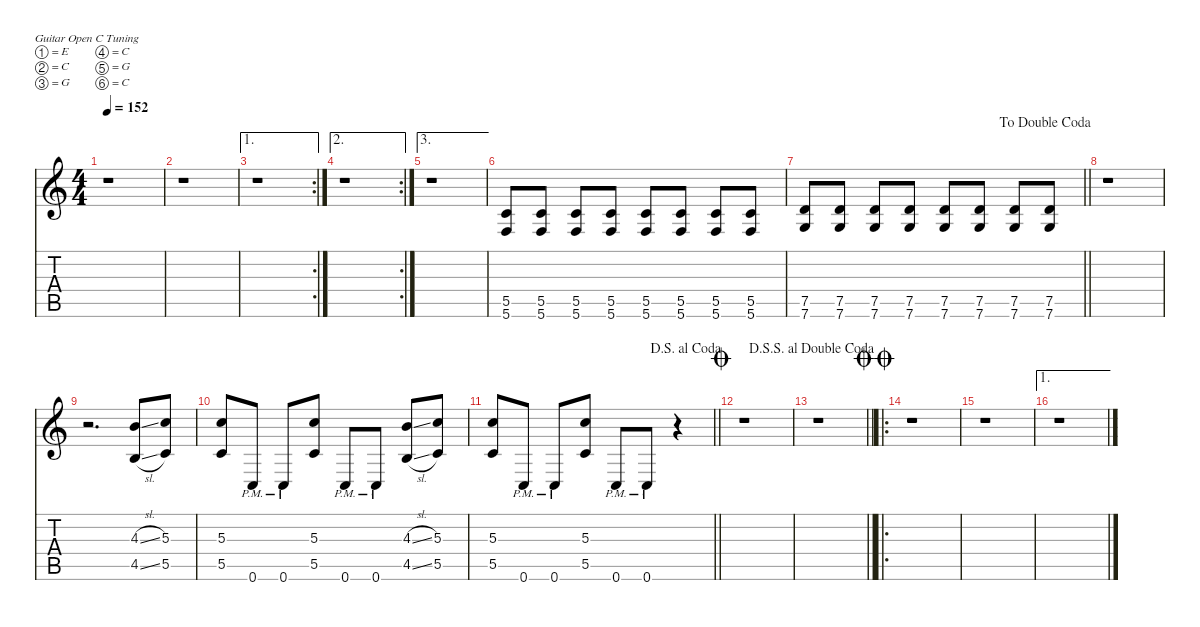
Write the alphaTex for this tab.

\defaultSystemsLayout 4
\hideDynamics
\bracketExtendMode nobrackets
\singleTrackTrackNamePolicy hidden
\multiTrackTrackNamePolicy hidden
\firstSystemTrackNameMode fullname
\firstSystemTrackNameOrientation horizontal
\otherSystemsTrackNameOrientation horizontal
\track ("Guitar 2" "od.guit.") {defaultSystemsLayout 4 instrument overdrivenguitar}
\staff {score tabs}
\tuning (E4 C4 G3 C3 G2 C2)
\ts (4 4)
\tempo 152
\clef g2
\ks c
r.1{dy f beam Down} |
r.1{beam Down} |
\ae 1
\rc 2
r.1{beam Down} |
\ae 2
\rc 2
r.1{beam Down} |
\ae 3
r.1{beam Down} |
(5.5 5.6).8{beam Up} (5.5 5.6).8{beam Up} (5.5 5.6).8{beam Up} (5.5 5.6).8{beam Up} (5.5 5.6).8{beam Up} (5.5 5.6).8{beam Up} (5.5 5.6).8{beam Up} (5.5 5.6).8{beam Up} |
\jump dadoublecoda
\barLineRight lightlight
(7.5 7.6).8{beam Up} (7.5 7.6).8{beam Up} (7.5 7.6).8{beam Up} (7.5 7.6).8{beam Up} (7.5 7.6).8{beam Up} (7.5 7.6).8{beam Up} (7.5 7.6).8{beam Up} (7.5 7.6).8{beam Up} |
r.1{beam Down} |
r.2{d beam Down} (4.3{sl} 4.5{sl}).8{beam Up} (5.3 5.5).8{beam Up} |
(5.3 5.5).8{beam Up} 0.6{pm}.8{beam Up} 0.6{pm}.8{beam Up} (5.3 5.5).8{beam Up} 0.6{pm}.8{beam Up} 0.6{pm}.8{beam Up} (4.3{sl} 4.5{sl}).8{beam Up} (5.3 5.5).8{beam Up} |
\jump dalsegnoalcoda
\barLineRight lightlight
(5.3 5.5).8{beam Up} 0.6{pm}.8{beam Up} 0.6{pm}.8{beam Up} (5.3 5.5).8{beam Up} 0.6{pm}.8{beam Up} 0.6{pm}.8{beam Up} r.4{beam Up} |
\jump coda
r.1{beam Down} |
\jump dalsegnosegnoaldoublecoda
\barLineRight lightlight
r.1{beam Down} |
\ro
\jump doublecoda
r.1{beam Down} |
r.1{beam Down} |
\ae 1
r.1{beam Down}
